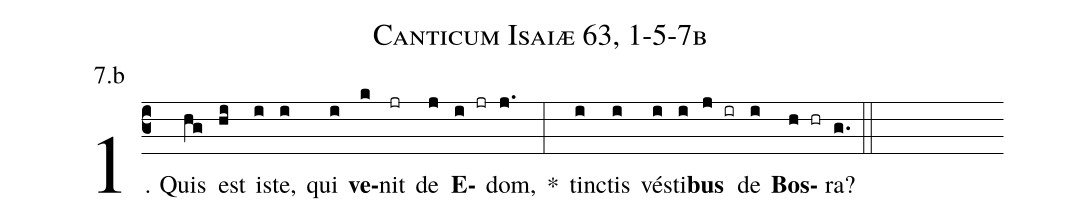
name: Canticum Isaiæ 63, 1-5-7b;
annotation: 7.b;
%%
(c3)1. Quis(hg) est(hi) is(i)te,(i) qui(i) <b>ve</b>(k)nit(jr) de(j) <b>E</b>(i jr)dom,(j.) *(:) tinc(i)tis(i) vés(i)ti(i)<b>bus</b>(j ir) de(i) <b>Bos</b>(h hr)ra?(g.) (::)
